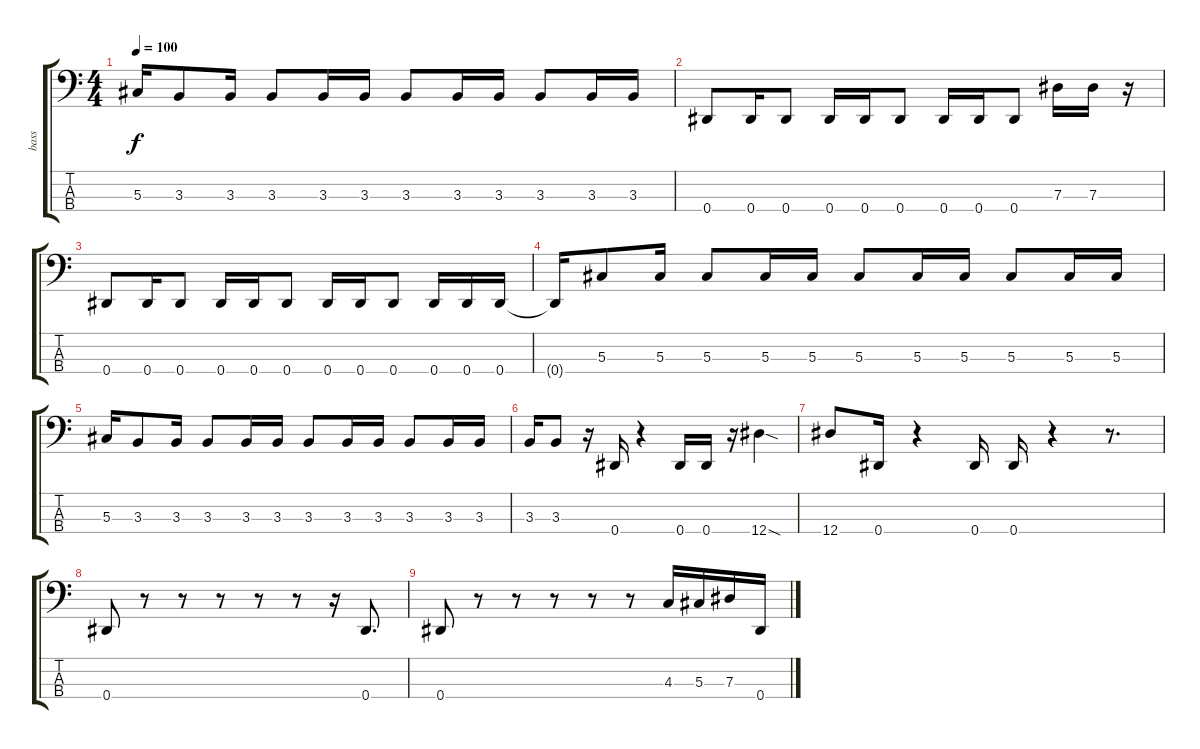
\track ("bass" "bass") {instrument electricbasspick}
\staff {score tabs}
\tuning (Gb2 Db2 Ab1 Eb1) {hide}
\ts (4 4)
\tempo 100
\clef f4
\ks c
5.3.16{dy f} 3.3.8 3.3.16 3.3.8 3.3.16 3.3.16 3.3.8 3.3.16 3.3.16 3.3.8 3.3.16 3.3.16 |
0.4.8 0.4.16 0.4.8 0.4.16 0.4.16 0.4.8 0.4.16 0.4.16 0.4.8 7.3.16 7.3.16 r.16 |
0.4.8 0.4.16 0.4.8 0.4.16 0.4.16 0.4.8 0.4.16 0.4.16 0.4.8 0.4.16 0.4.16 0.4.16 |
0.4{t}.16 5.3.8 5.3.16 5.3.8 5.3.16 5.3.16 5.3.8 5.3.16 5.3.16 5.3.8 5.3.16 5.3.16 |
5.3.16 3.3.8 3.3.16 3.3.8 3.3.16 3.3.16 3.3.8 3.3.16 3.3.16 3.3.8 3.3.16 3.3.16 |
3.3.16 3.3.8 r.16 0.4.16 r.4 0.4.16 0.4.16 r.16 12.4{sod}.4 |
12.4.8 0.4.16 r.4 0.4.16 0.4.16 r.4 r.8{d} |
0.4.8 r.8 r.8 r.8 r.8 r.8 r.16 0.4.8{d} |
0.4.8 r.8 r.8 r.8 r.8 r.8 4.3.16 5.3.16 7.3.16 0.4.16
